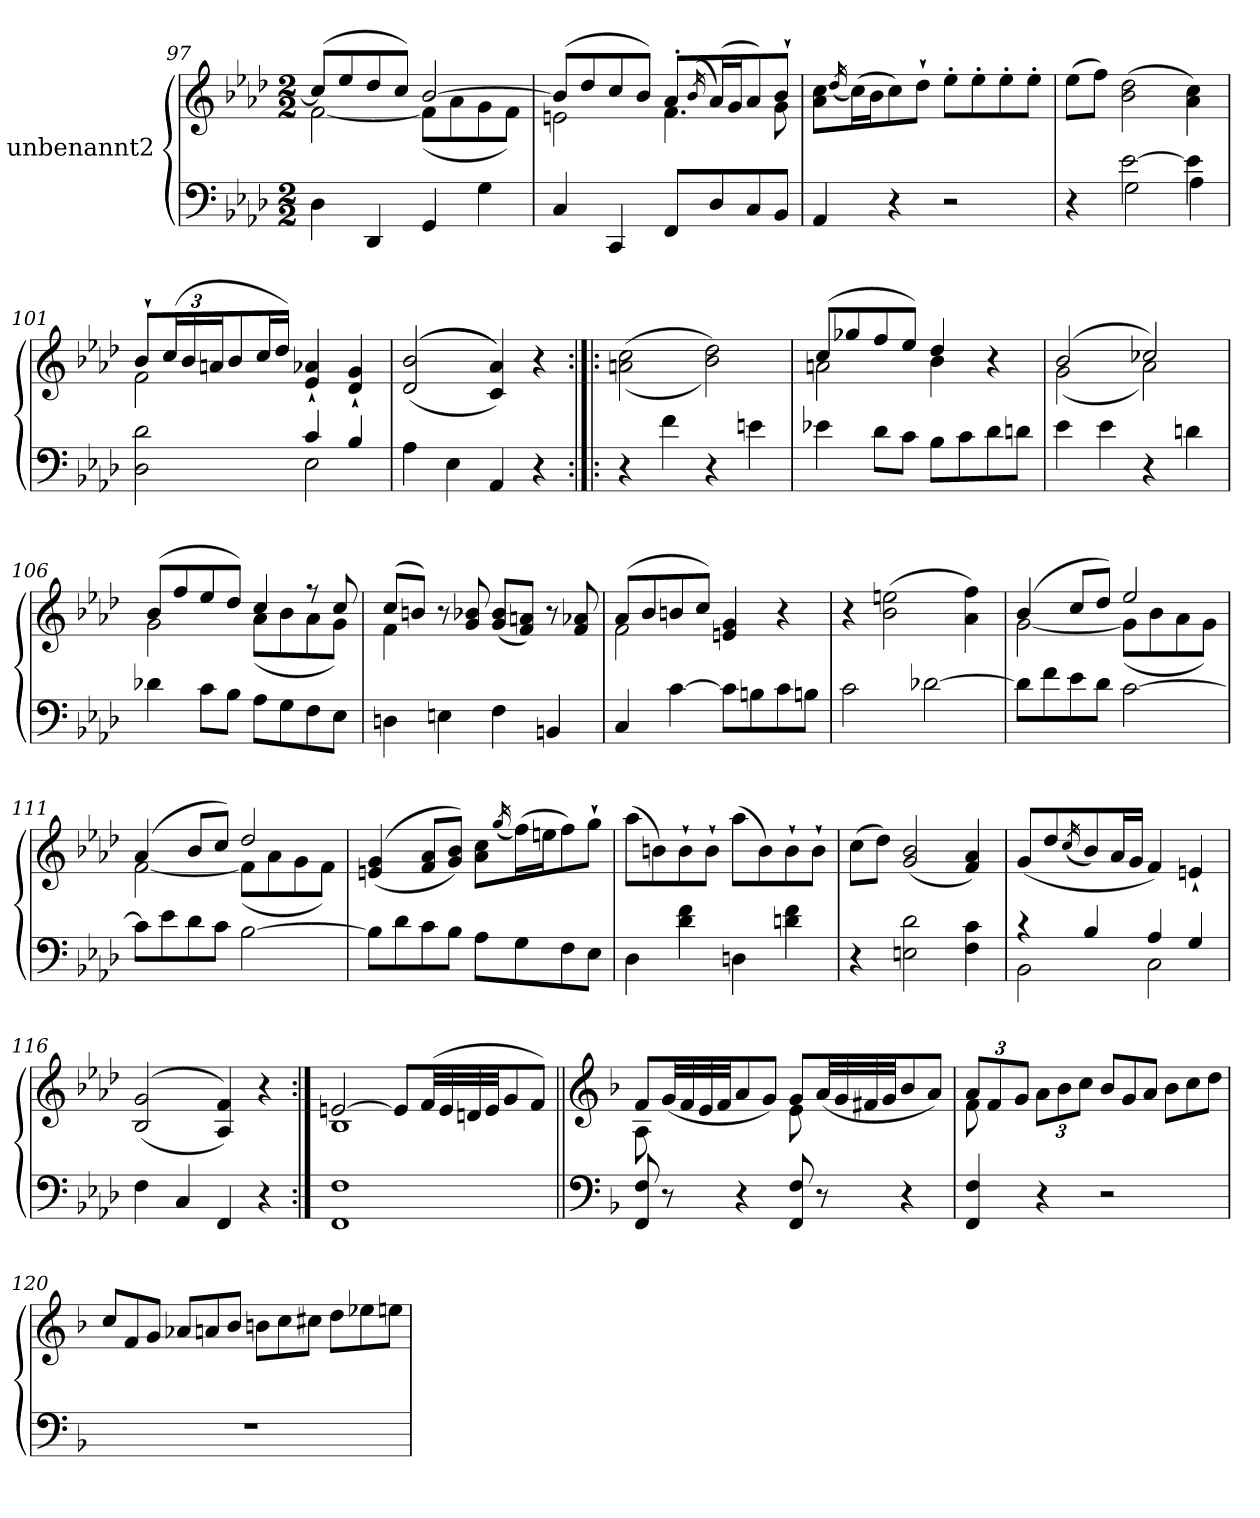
**kern	**kern
*part1	*part1
*staff2	*staff1
*I"unbenannt2	*
*clefF4	*clefG2
*k[b-e-a-d-]	*k[b-e-a-d-]
*M2/2	*M2/2
=97	=97
*	*^
4D-\	(>8cc/L]	[2f\
.	8ee-/	.
4DD-/	8dd-/	.
.	8cc/J)	.
4GG/	[2b-/	(<8f\L]
.	.	8a-\
4G\	.	8g\
.	.	8f\J)
=98	=98	=98
4C/	(>8b-/L]	2en\
.	8dd-/	.
4CC/	8cc/	.
.	8b-/J)	.
8FF/L	8a-'/L	4.f\
.	(<16qb-/	.
8D-/	(>16a-/L)	.
.	16g/J	.
8C/	8a-/)	.
8BB-/J	8b-`/J	8g\
*	*v	*v
=99	=99
4AA-/	8a-\ 8cc\L
.	(<16qdd-/
.	(>16cc\L)
.	16b-\J
4r	8cc\)
.	8dd-`\J
2r	8ee-'\L
.	8ee-'\
.	8ee-'\
.	8ee-'\J
=100	=100
*^	*
4r	4ryy	(>8ee-\L
.	.	8ff\J)
[2e-\	2G\	(>2b-\ 2dd-\
4e-\]	4A-\	4a-\ 4cc\)
=101	=101	=101
*	*	*^
2D-\ 2d-\	2ryy	8b-`/L	2f\
*	*	*Xbrackettup	*
.	.	(>24cc/L	.
.	.	24b-/	.
.	.	24an/J	.
.	.	8b-/	.
.	.	16cc/L	.
.	.	16dd-/JJ)	.
4c/	2E-\	4e-/` 4a-X/`	2ryy
4B-/	.	4d-/` 4g/`	.
*v	*v	*	*
*	*v	*v
=102	=102
4A-\	(>(>(<2d-/ 2b-/
4E-\	.
4AA-/	4c/ 4a-/)))
4r	4r
=103:|!|:	=103:|!|:
4r	(>(<2an\ 2cc\
4f\	.
4r	2b-\ 2dd-\))
4en\	.
=104	=104
*	*^
4e-X\	(>8cc/L	2an\
.	8gg-X/	.
8d-\L	8ff/	.
8c\J	8ee-/J)	.
8B-\L	4dd-/	4b-\
8c\	.	.
8d-\	4r	4ryy
8dn\J	.	.
=105	=105	=105
4e-\	(>2b-/	(<2g\
4e-\	.	.
4r	2cc-X/)	2a-\)
4dn\	.	.
=106	=106	=106
4d-X\	(>8b-/L	2g\
.	8ff/	.
8c\L	8ee-/	.
8B-\J	8dd-/J)	.
8A-\L	4cc/	(<8a-\L
8G\	.	8b-\
8F\	8r	8a-\
8E-\J	8cc/	8g\J)
=107	=107	=107
4Dn\	(>8cc/L	4f\
.	8bn/J)	.
4En\	8r	2.ryy
.	8g/ 8b-X/	.
4F\	(<8g/ 8b-/L	.
.	8f/ 8an/J)	.
4BBn/	8r	.
.	8f/ 8a-X/	.
=108	=108	=108
4C/	(>8a-/L	2f\
.	8b-/	.
[4c\	8bn/	.
.	8cc/J)	.
8c\L]	4en/ 4g/	2ryy
8Bn\	.	.
8c\	4r	.
8Bn\J	.	.
*	*v	*v
=109	=109
2c\	4r
.	(<2b-\ 2een\
[2d-X\	.
.	4a-\ 4ff\)
=110	=110
*	*^
8d-\L]	(>4b-/	[2g\
8f\	.	.
8e-\	8cc/L	.
8d-\J	8dd-/J)	.
[2c\	2ee-/	(<8g\L]
.	.	8b-\
.	.	8a-\
.	.	8g\J)
=111	=111	=111
8c\L]	(>4a-/	[2f\
8e-\	.	.
8d-\	8b-/L	.
8c\J	8cc/J)	.
[2B-\	2dd-/	(<8f\L]
.	.	8a-\
.	.	8g\
.	.	8f\J)
*	*v	*v
=112	=112
8B-\L]	(>(<4en/ 4g/
8d-\	.
8c\	8f/ 8a-/L
8B-\J	8g/ 8b-/J))
8A-\L	8a-\ 8cc\L
.	(<16qgg/
8G\	(>16ff\L)
.	16een\J
8F\	8ff\)
8E-\J	8gg`\J
=113	=113
4D-\	(>8aa-\L
.	8bn\)
4d-\ 4f\	8b`\
.	8b`\J
4Dn\	(>8aa-\L
.	8b\)
4dn\ 4f\	8b`\
.	8b`\J
=114	=114
4r	(>8cc\L
.	8dd-\J)
2En\ 2d-\	(>2g/ 2b-/
4F\ 4c\	4f/ 4a-/)
=115	=115
*^	*
4r	2BB-\	(<8g/L
.	.	8dd-/
.	.	(<16qcc/
4B-/	.	8b-/)
.	.	16a-/L
.	.	16g/JJ
4A-/	2C\	4f/)
4G/	.	4en`/
*v	*v	*
=116	=116
4F\	(>(<2B-/ 2g/
4C/	.
4FF/	4A-/ 4f/))
4r	4r
=117:|!	=117:|!
*	*^
1FF 1F	[2en/	1B-
.	8e/L]	.
.	(<32f/LL	.
.	32e/	.
.	32dn/	.
.	32e/JJ	.
.	8g/	.
.	8f/J)	.
=118||	=118||	=118||
*clefF4	*clefG2	*
*k[b-]	*k[b-]	*
8FF/ 8F/	8f/L	8A\
8r	(<32g/LL	4.ryy
.	32f/	.
.	32e/	.
.	32f/JJ	.
4r	8a/	.
.	8g/J)	.
8FF/ 8F/	8g/L	8e\
8r	(<32a/LL	4.ryy
.	32g/	.
.	32f#X/	.
.	32g/JJ	.
4r	8b-/	.
.	8a/J)	.
=119	=119	=119
4FF/ 4F/	12a/L	8f\
.	12f/	.
.	.	2..ryy
.	12g/J	.
4r	12a\L	.
.	12b-\	.
.	12cc\J	.
*	*Xtuplet	*
2r	12b-/L	.
.	12g/	.
.	12a/J	.
.	12b-\L	.
.	12cc\	.
.	12dd\J	.
*	*v	*v
=120	=120
1r	12cc/L
.	12f/
.	12g/J
.	12a-X/L
.	12an/
.	12b-/J
.	12bn\L
.	12cc\
.	12cc#X\J
.	12dd\L
.	12ee-X\
.	12een\J
=	=
*-	*-
